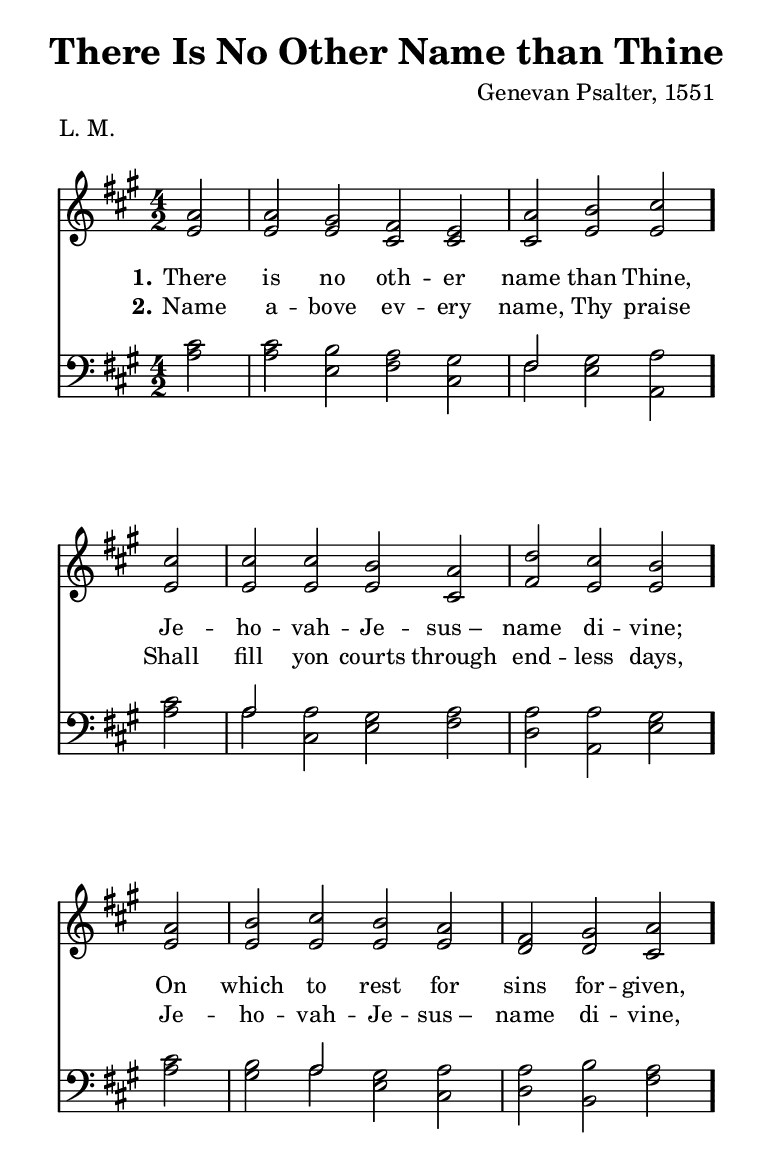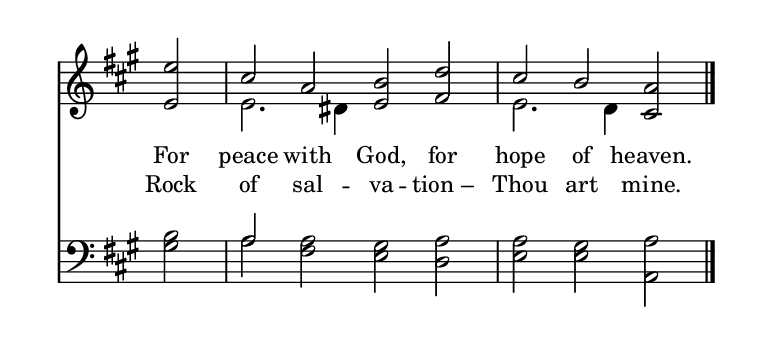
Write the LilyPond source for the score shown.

\include "common/global.ily"
\paper {
  \include "common/paper.ily"
  ragged-last-bottom = ##t
  system-count = #(cond (is-eogsized 3) (#t #f))
}

\header{
  %gospel
  hymnnumber = "135"
  title = "There Is No Other Name than Thine"
  tunename = "Old Hundred"
  meter = "L. M."
  poet = ""
  composer = "Genevan Psalter, 1551"
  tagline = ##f
}

% for fermata in MIDI
ta = { \tempo 2=80 }
tb = { \tempo 2=40 }

patternAA = { c2 }
patternAB = { c2 | c2. c4 c2 c2 | c2. c4 c2 }

global = {
  \include "common/overrides.ily"
  \override Staff.TimeSignature.style = #'numbered
  \time 4/2
  \override Score.MetronomeMark.transparent = ##t % hide all fermata changes too
  \ta
  \key a \major
  \partial 2
  \autoBeamOff
}

notesSoprano = {
\global
\relative c'' {

  \changePitch \patternAA { a | a gis fis e | a b cis }
  \changePitch \patternAA { cis | cis cis b a | d cis b }
  \changePitch \patternAA { a | b cis b a | fis gis a }
  \changePitch \patternAA { e' | cis a b d | cis b a }

  \bar "|."

}
}

notesAlto = {
\global
\relative e' {

  \changePitch \patternAA { e | e e cis cis | cis e e }
  \changePitch \patternAA { e | e e e cis | fis e e }
  \changePitch \patternAA { e | e e e e | d d cis }
  \changePitch \patternAB { e | e dis e fis | e d cis }

}
}

notesTenor = {
\global
\relative a {

  \changePitch \patternAA { cis | cis b a gis | fis gis a }
  \changePitch \patternAA { cis | a a gis a | a a gis }
  \changePitch \patternAA { cis | b a gis a | a b a }
  \changePitch \patternAA { b | a a gis a | a gis a }

}
}

notesBass = {
\global
\relative f {

  \changePitch \patternAA { a | a e fis cis | fis e a, }
  \changePitch \patternAA { a' | a cis, e fis | d a e' }
  \changePitch \patternAA { a | gis a e cis | d b fis' }
  \changePitch \patternAA { gis | a fis e d | e e a, }

}
}

wordsA = \lyricmode {
\set stanza = "1."

There is no oth -- er name than Thine, \bar "."
Je -- ho -- vah -- Je -- sus_– name di -- vine; \bar "."
On which to rest for sins for -- given, \bar "."
For peace with God, for hope of heaven. \bar "."

}

wordsB = \lyricmode {
\set stanza = "2."

Name a -- bove ev -- ery name, Thy praise
Shall fill yon courts through end -- less days,
Je -- ho -- vah -- Je -- sus_– name di -- vine,
Rock of sal -- va -- tion_– Thou art mine.

}

\score {
  \context ChoirStaff <<
    \context Staff = upper <<
      \set Staff.autoBeaming = ##f
      \set ChoirStaff.systemStartDelimiter = #'SystemStartBar
      \set ChoirStaff.printPartCombineTexts = ##f
      \partcombine #'(2 . 11) \notesSoprano \notesAlto
      \context NullVoice = sopranos { \voiceOne << \notesSoprano >> }
      \context Lyrics = one   \lyricsto sopranos \wordsA
      \context Lyrics = two   \lyricsto sopranos \wordsB
    >>
    \context Staff = men <<
      \set Staff.autoBeaming = ##f
      \clef bass
      \set ChoirStaff.printPartCombineTexts = ##f
      \partcombine #'(2 . 11) \notesTenor \notesBass
    >>
  >>
  \layout {
    \include "common/layout.ily"
  }
  #(cond ((ly:get-option 'eog-midi-permitted) #{ \midi{
    \include "common/midi.ily"
  } #}))
}

\version "2.19.49"  % necessary for upgrading to future LilyPond versions.

% vi:set et ts=2 sw=2 ai nocindent syntax=lilypond:
